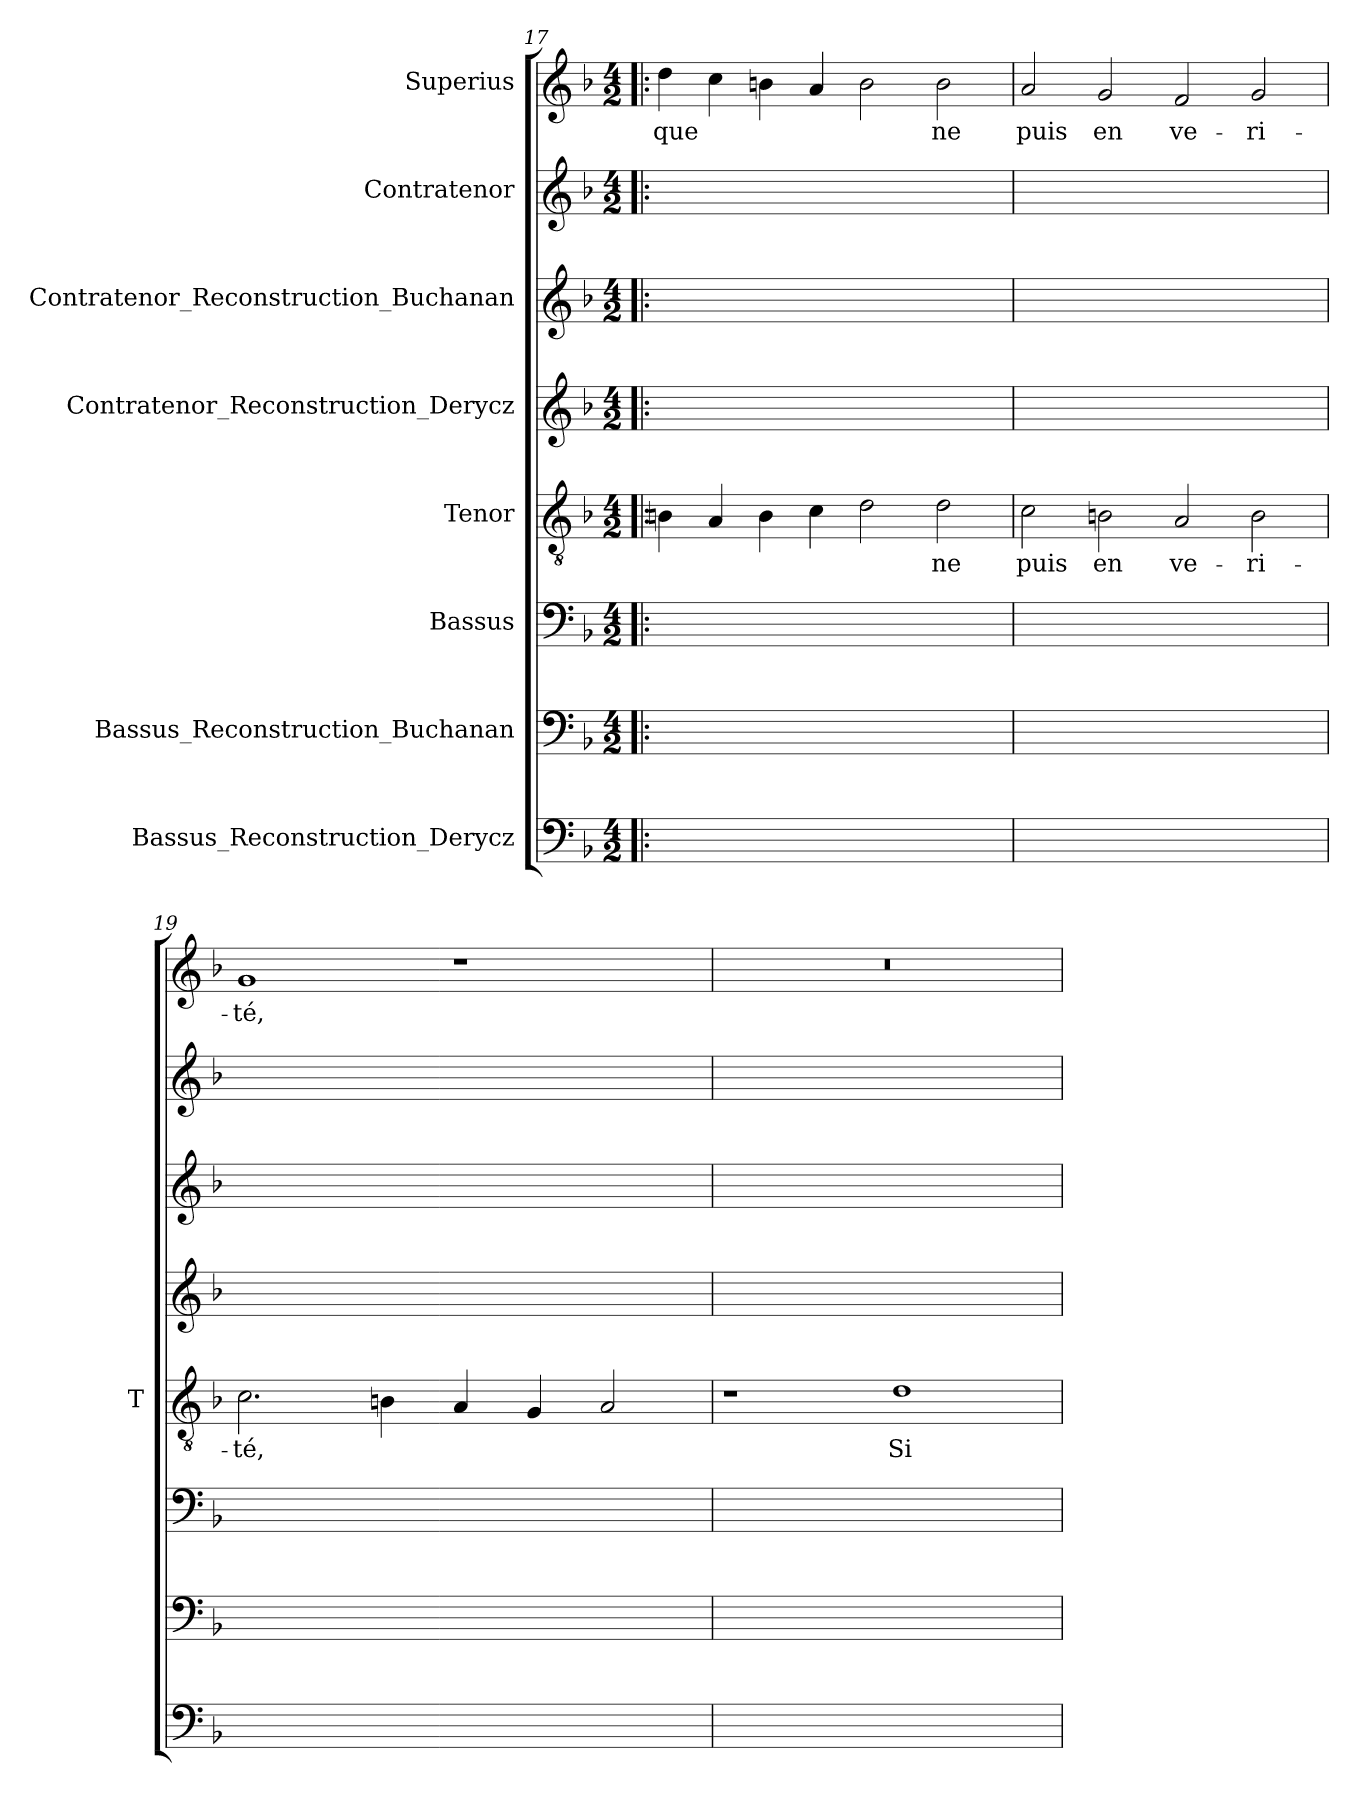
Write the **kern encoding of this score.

**kern	**kern	**kern	**kern	**text	**kern	**kern	**kern	**kern	**text
*part8	*part7	*part6	*part5	*part5	*part4	*part3	*part2	*part1	*part1
*staff8	*staff7	*staff6	*staff5	*staff5	*staff4	*staff3	*staff2	*staff1	*staff1
*I"Bassus_Reconstruction_Derycz	*I"Bassus_Reconstruction_Buchanan	*I"Bassus	*I"Tenor	*	*I"Contratenor_Reconstruction_Derycz	*I"Contratenor_Reconstruction_Buchanan	*I"Contratenor	*I"Superius	*
*	*	*	*I'T	*	*	*	*	*	*
*clefF4	*clefF4	*clefF4	*clefGv2	*	*clefG2	*clefG2	*clefG2	*clefG2	*
*k[b-]	*k[b-]	*k[b-]	*k[b-]	*	*k[b-]	*k[b-]	*k[b-]	*k[b-]	*
*M4/2	*M4/2	*M4/2	*M4/2	*	*M4/2	*M4/2	*M4/2	*M4/2	*
=17!|:	=17!|:	=17!|:	=17!|:	=17!|:	=17!|:	=17!|:	=17!|:	=17!|:	=17!|:
0ryy	0ryy	0ryy	4B	.	0ryy	0ryy	0ryy	4dd	-que
.	.	.	4A	.	.	.	.	4cc	.
.	.	.	4B	.	.	.	.	4b	.
.	.	.	4c	.	.	.	.	4a	.
.	.	.	2d	.	.	.	.	2b	.
.	.	.	2d	-ne	.	.	.	2b	-ne
=18	=18	=18	=18	=18	=18	=18	=18	=18	=18
0ryy	0ryy	0ryy	2c	-puis	0ryy	0ryy	0ryy	2a	-puis
.	.	.	2B	-en	.	.	.	2g	-en
.	.	.	2A	ve-	.	.	.	2f	ve-
.	.	.	2B	ri-	.	.	.	2g	ri-
=19	=19	=19	=19	=19	=19	=19	=19	=19	=19
0ryy	0ryy	0ryy	2.c	-té,	0ryy	0ryy	0ryy	1g	-té,
.	.	.	4B	.	.	.	.	.	.
.	.	.	4A	.	.	.	.	1r	.
.	.	.	4G	.	.	.	.	.	.
.	.	.	2A	.	.	.	.	.	.
=20	=20	=20	=20	=20	=20	=20	=20	=20	=20
0ryy	0ryy	0ryy	1r	.	0ryy	0ryy	0ryy	0r	.
.	.	.	1d	-Si	.	.	.	.	.
=	=	=	=	=	=	=	=	=	=
*-	*-	*-	*-	*-	*-	*-	*-	*-	*-
